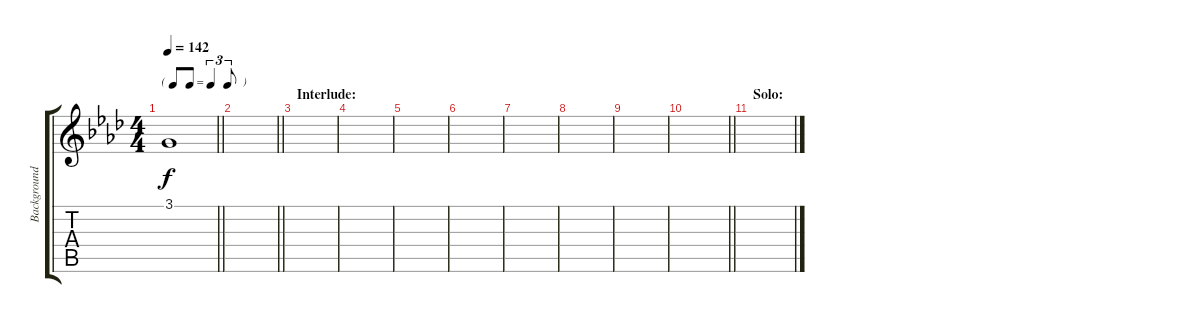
\track ("Background Vocal" "Background") {instrument sopranosax}
\staff {score tabs}
\tuning (E4 B3 G3 D3 A2 E2) {hide}
\ts (4 4)
\tf triplet8th
\tempo 142
\clef g2
\barLineRight lightlight
\ks ab
3.1{t}.1{dy f} |
\barLineRight lightlight
|
\section ("" "Interlude:")
|
|
|
|
|
|
|
\barLineRight lightlight
|
\section ("" "Solo:")
